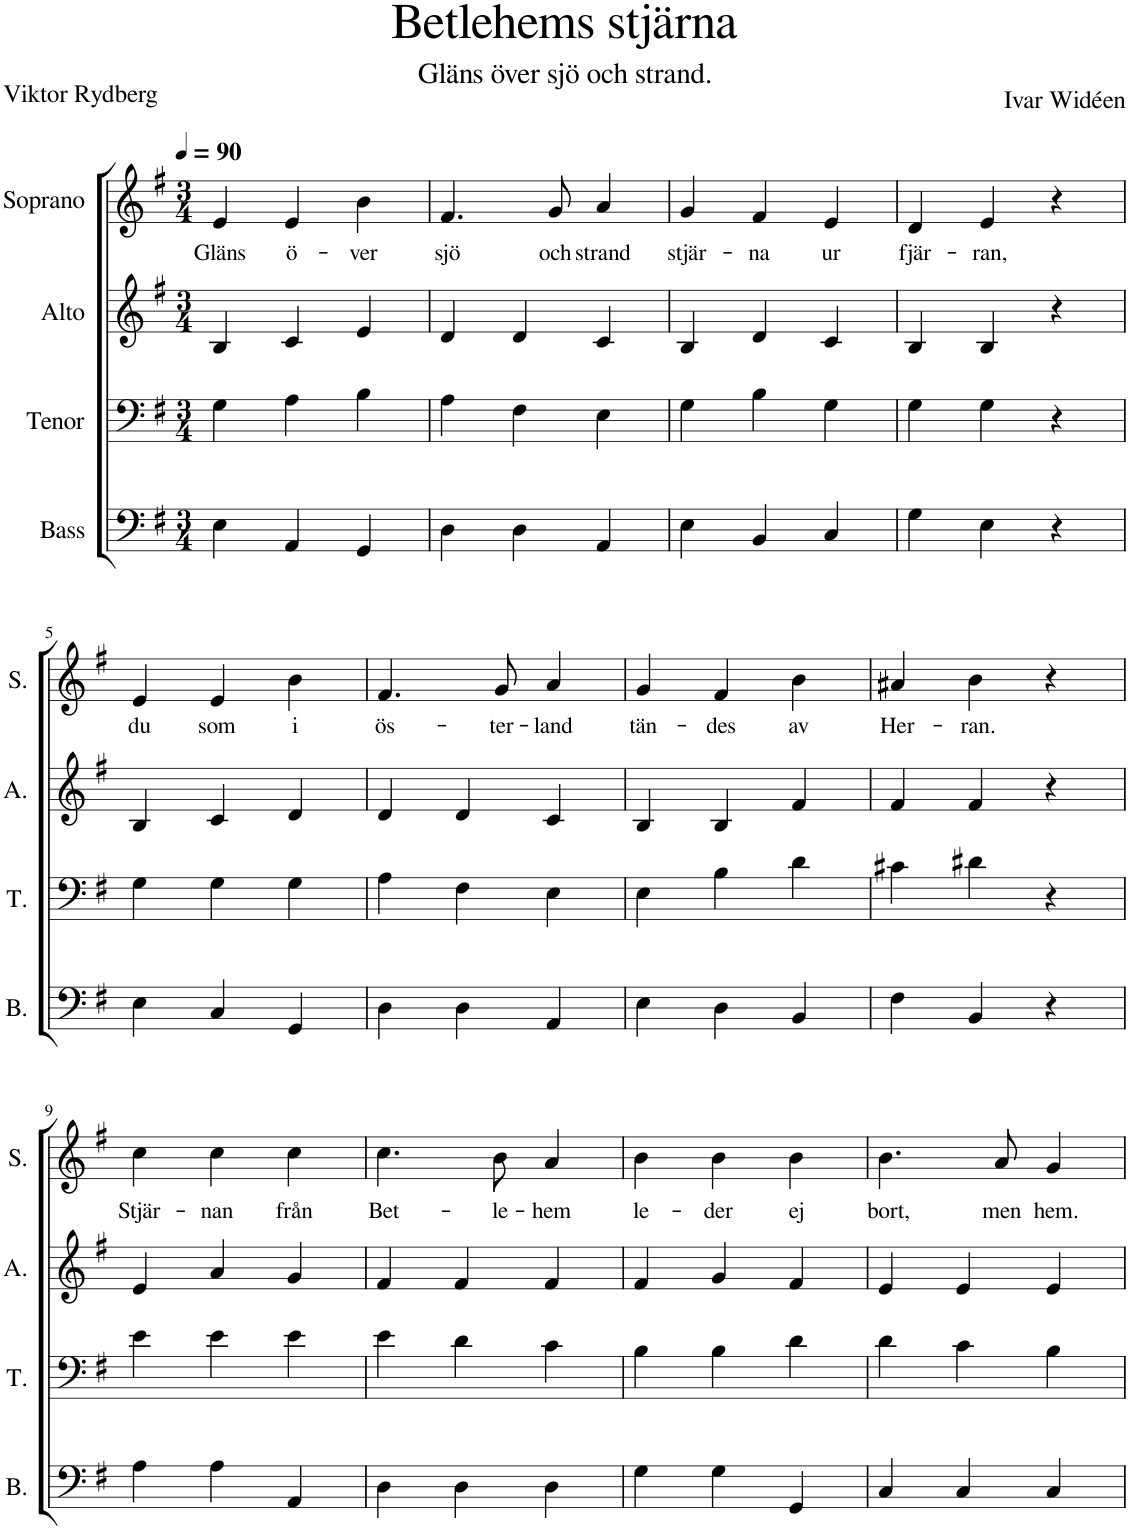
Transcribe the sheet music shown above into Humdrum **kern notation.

**kern	**kern	**kern	**kern	**text
*part4	*part3	*part2	*part1	*part1
*staff4	*staff3	*staff2	*staff1	*staff1
*I"Bass	*I"Tenor	*I"Alto	*I"Soprano	*
*I'B.	*I'T.	*I'A.	*I'S.	*
*clefF4	*clefF4	*clefG2	*clefG2	*
*k[f#]	*k[f#]	*k[f#]	*k[f#]	*
*M3/4	*M3/4	*M3/4	*M3/4	*
*MM90	*MM90	*MM90	*MM90	*
=1	=1	=1	=1	=1
!	!	!	!	!LO:LY:b
4E\	4G\	4B/	4e/	Gläns
!	!	!	!	!LO:LY:b
4AA/	4A\	4c/	4e/	ö-
!	!	!	!	!LO:LY:b
4GG/	4B\	4e/	4b\	-ver
=2	=2	=2	=2	=2
!	!	!	!	!LO:LY:b
4D\	4A\	4d/	4.f#/	sjö
4D\	4F#\	4d/	.	.
!	!	!	!	!LO:LY:b
.	.	.	8g/	och
!	!	!	!	!LO:LY:b
4AA/	4E\	4c/	4a/	strand
=3	=3	=3	=3	=3
!	!	!	!	!LO:LY:b
4E\	4G\	4B/	4g/	stjär-
!	!	!	!	!LO:LY:b
4BB/	4B\	4d/	4f#/	-na
!	!	!	!	!LO:LY:b
4C/	4G\	4c/	4e/	ur
=4	=4	=4	=4	=4
!	!	!	!	!LO:LY:b
4G\	4G\	4B/	4d/	fjär-
!	!	!	!	!LO:LY:b
4E\	4G\	4B/	4e/	-ran,
4r	4r	4r	4r	.
!!LO:LB:g=z
=5	=5	=5	=5	=5
!	!	!	!	!LO:LY:b
4E\	4G\	4B/	4e/	du
!	!	!	!	!LO:LY:b
4C/	4G\	4c/	4e/	som
!	!	!	!	!LO:LY:b
4GG/	4G\	4d/	4b\	i
=6	=6	=6	=6	=6
!	!	!	!	!LO:LY:b
4D\	4A\	4d/	4.f#/	ös-
4D\	4F#\	4d/	.	.
!	!	!	!	!LO:LY:b
.	.	.	8g/	-ter-
!	!	!	!	!LO:LY:b
4AA/	4E\	4c/	4a/	-land
=7	=7	=7	=7	=7
!	!	!	!	!LO:LY:b
4E\	4E\	4B/	4g/	tän-
!	!	!	!	!LO:LY:b
4D\	4B\	4B/	4f#/	-des
!	!	!	!	!LO:LY:b
4BB/	4d\	4f#/	4b\	av
=8	=8	=8	=8	=8
!	!	!	!	!LO:LY:b
4F#\	4c#X\	4f#/	4a#X/	Her-
!	!	!	!	!LO:LY:b
4BB/	4d#X\	4f#/	4b\	-ran.
4r	4r	4r	4r	.
!!LO:LB:g=z
=9	=9	=9	=9	=9
!	!	!	!	!LO:LY:b
4A\	4e\	4e/	4cc\	Stjär-
!	!	!	!	!LO:LY:b
4A\	4e\	4a/	4cc\	-nan
!	!	!	!	!LO:LY:b
4AA/	4e\	4g/	4cc\	från
=10	=10	=10	=10	=10
!	!	!	!	!LO:LY:b
4D\	4e\	4f#/	4.cc\	Bet-
4D\	4d\	4f#/	.	.
!	!	!	!	!LO:LY:b
.	.	.	8b\	-le-
!	!	!	!	!LO:LY:b
4D\	4c\	4f#/	4a/	-hem
=11	=11	=11	=11	=11
!	!	!	!	!LO:LY:b
4G\	4B\	4f#/	4b\	le-
!	!	!	!	!LO:LY:b
4G\	4B\	4g/	4b\	-der
!	!	!	!	!LO:LY:b
4GG/	4d\	4f#/	4b\	ej
=12	=12	=12	=12	=12
!	!	!	!	!LO:LY:b
4C/	4d\	4e/	4.b\	bort,
4C/	4c\	4e/	.	.
!	!	!	!	!LO:LY:b
.	.	.	8a/	men
!	!	!	!	!LO:LY:b
4C/	4B\	4e/	4g/	hem.
=	=	=	=	=
*-	*-	*-	*-	*-
